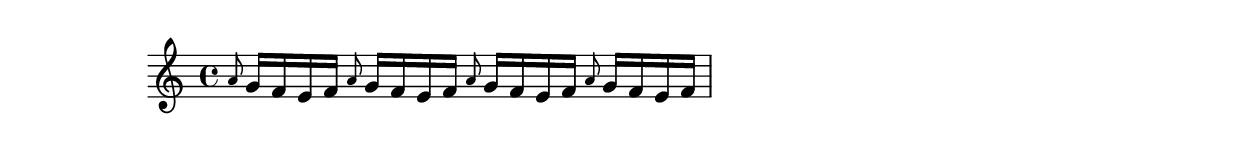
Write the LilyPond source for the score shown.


\version "2.1.36"
\header
{
    texidoc = "The autobeamer is not confused by grace notes."
}

\score{
  \notes\context Voice \relative c''{

    \grace a8 g16 f e f \grace a8 g16 f e f \grace a8 g16 f e f 
        \grace a8 g16 f e f |
  }
  \paper { raggedright = ##t }
}

